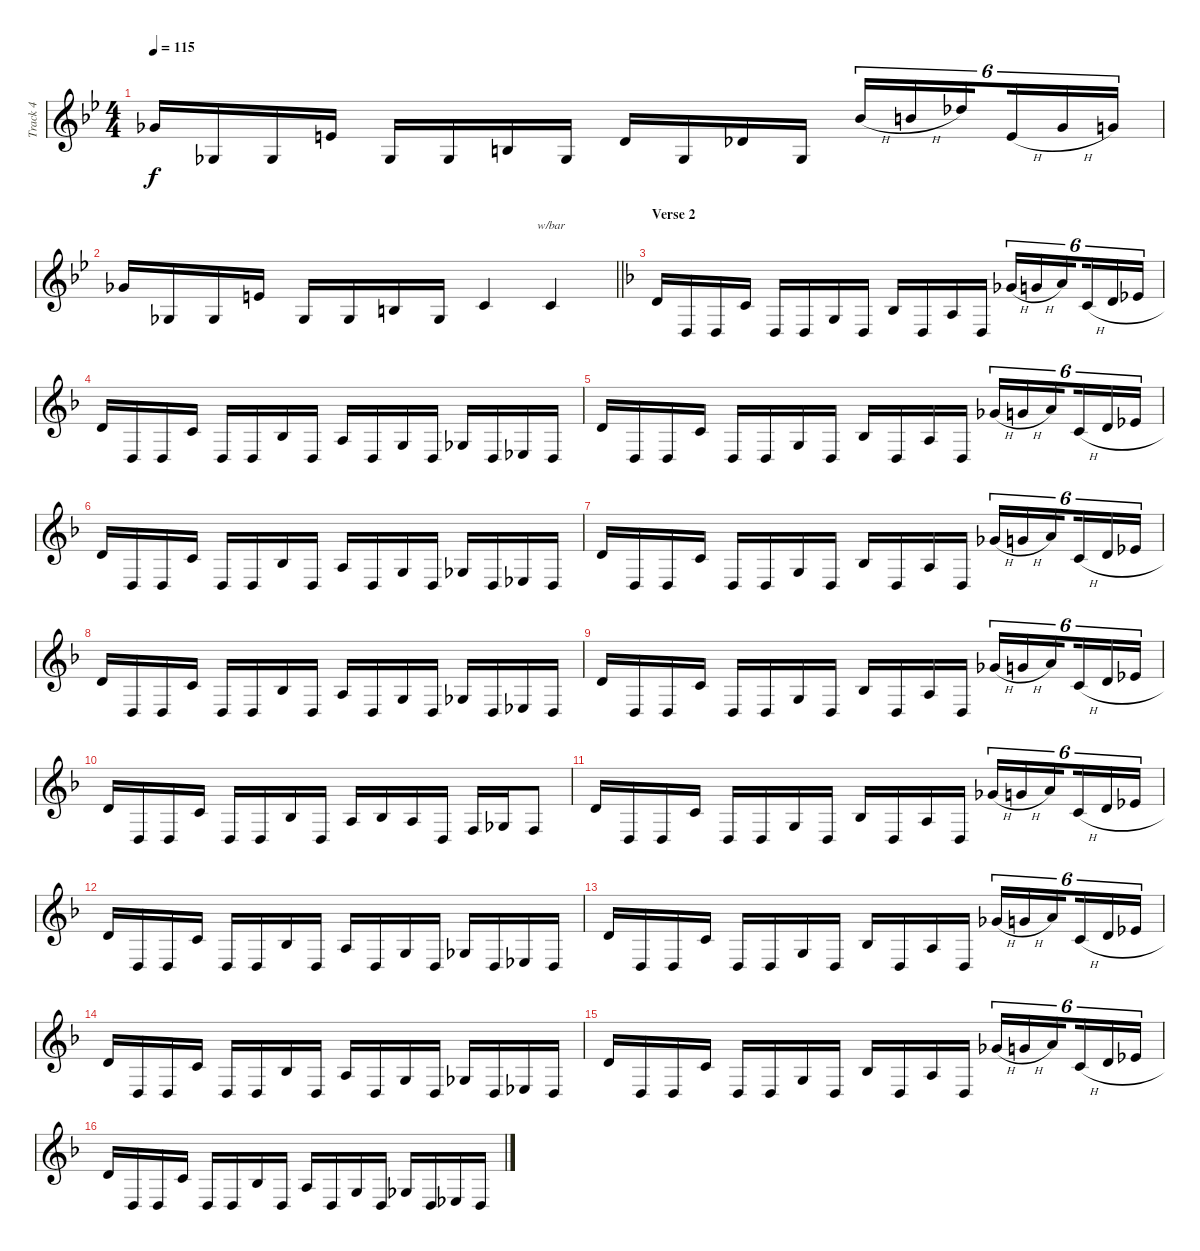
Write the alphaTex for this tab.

\track ("Track 4" "Track 4") {instrument stringensemble1}
\staff {score}
\tuning (D4 A3 F3 C3 G2 D2) {hide}
\ts (4 4)
\tempo 115
\clef g2
\ks gminor
4.1.16{dy f instrument lead2sawtooth} 1.3.16 1.3.16 2.1.16 1.3.16 1.3.16 2.2.16 1.3.16 0.1.16 1.3.16 4.2.16 1.3.16 8.1{h}.16{tu (6 4)} 9.1{h}.16{tu (6 4)} 11.1.16{tu (6 4) beam splitsecondary} 2.1{h}.16{tu (6 4)} 4.1{h}.16{tu (6 4)} 5.1.16{tu (6 4)} |
\barLineRight lightlight
4.1.16 1.3.16 1.3.16 2.1.16 1.3.16 1.3.16 2.2.16 1.3.16 7.3.4 3.2.4{tbe (custom default 0 0 45 -24 60 -24)} |
\section ("" "Verse 2")
\ks dminor
9.3.16 7.5.16 7.5.16 7.3.16 7.5.16 7.5.16 2.3.16 7.5.16 5.3.16 7.5.16 4.3.16 7.5.16 9.2{h}.16{tu (6 4)} 10.2{h}.16{tu (6 4)} 12.2.16{tu (6 4) beam splitsecondary} 7.3{h}.16{tu (6 4)} 9.3{h}.16{tu (6 4)} 1.1.16{tu (6 4)} |
9.3.16 7.5.16 7.5.16 7.3.16 7.5.16 7.5.16 5.3.16 7.5.16 4.3.16 7.5.16 2.3.16 7.5.16 1.3.16 7.5.16 8.5.16 7.5.16 |
9.3.16 7.5.16 7.5.16 7.3.16 7.5.16 7.5.16 2.3.16 7.5.16 5.3.16 7.5.16 4.3.16 7.5.16 9.2{h}.16{tu (6 4)} 10.2{h}.16{tu (6 4)} 12.2.16{tu (6 4) beam splitsecondary} 7.3{h}.16{tu (6 4)} 9.3{h}.16{tu (6 4)} 1.1.16{tu (6 4)} |
9.3.16 7.5.16 7.5.16 7.3.16 7.5.16 7.5.16 5.3.16 7.5.16 4.3.16 7.5.16 2.3.16 7.5.16 1.3.16 7.5.16 8.5.16 7.5.16 |
9.3.16 7.5.16 7.5.16 7.3.16 7.5.16 7.5.16 2.3.16 7.5.16 5.3.16 7.5.16 4.3.16 7.5.16 9.2{h}.16{tu (6 4)} 10.2{h}.16{tu (6 4)} 12.2.16{tu (6 4) beam splitsecondary} 7.3{h}.16{tu (6 4)} 9.3{h}.16{tu (6 4)} 1.1.16{tu (6 4)} |
9.3.16 7.5.16 7.5.16 7.3.16 7.5.16 7.5.16 5.3.16 7.5.16 4.3.16 7.5.16 2.3.16 7.5.16 1.3.16 7.5.16 8.5.16 7.5.16 |
9.3.16 7.5.16 7.5.16 7.3.16 7.5.16 7.5.16 2.3.16 7.5.16 5.3.16 7.5.16 4.3.16 7.5.16 9.2{h}.16{tu (6 4)} 10.2{h}.16{tu (6 4)} 12.2.16{tu (6 4) beam splitsecondary} 7.3{h}.16{tu (6 4)} 9.3{h}.16{tu (6 4)} 1.1.16{tu (6 4)} |
9.3.16 7.5.16 7.5.16 7.3.16 7.5.16 7.5.16 5.3.16 7.5.16 0.2.16 1.2.16 0.2.16 2.4.16 0.3.16 1.3.16 0.3.8 |
9.3.16 7.5.16 7.5.16 7.3.16 7.5.16 7.5.16 2.3.16 7.5.16 5.3.16 7.5.16 4.3.16 7.5.16 9.2{h}.16{tu (6 4)} 10.2{h}.16{tu (6 4)} 12.2.16{tu (6 4) beam splitsecondary} 7.3{h}.16{tu (6 4)} 9.3{h}.16{tu (6 4)} 1.1.16{tu (6 4)} |
9.3.16 7.5.16 7.5.16 7.3.16 7.5.16 7.5.16 5.3.16 7.5.16 4.3.16 7.5.16 2.3.16 7.5.16 1.3.16 7.5.16 8.5.16 7.5.16 |
9.3.16 7.5.16 7.5.16 7.3.16 7.5.16 7.5.16 2.3.16 7.5.16 5.3.16 7.5.16 4.3.16 7.5.16 9.2{h}.16{tu (6 4)} 10.2{h}.16{tu (6 4)} 12.2.16{tu (6 4) beam splitsecondary} 7.3{h}.16{tu (6 4)} 9.3{h}.16{tu (6 4)} 1.1.16{tu (6 4)} |
9.3.16 7.5.16 7.5.16 7.3.16 7.5.16 7.5.16 5.3.16 7.5.16 4.3.16 7.5.16 2.3.16 7.5.16 1.3.16 7.5.16 8.5.16 7.5.16 |
9.3.16 7.5.16 7.5.16 7.3.16 7.5.16 7.5.16 2.3.16 7.5.16 5.3.16 7.5.16 4.3.16 7.5.16 9.2{h}.16{tu (6 4)} 10.2{h}.16{tu (6 4)} 12.2.16{tu (6 4) beam splitsecondary} 7.3{h}.16{tu (6 4)} 9.3{h}.16{tu (6 4)} 1.1.16{tu (6 4)} |
9.3.16 7.5.16 7.5.16 7.3.16 7.5.16 7.5.16 5.3.16 7.5.16 4.3.16 7.5.16 2.3.16 7.5.16 1.3.16 7.5.16 8.5.16 7.5.16
